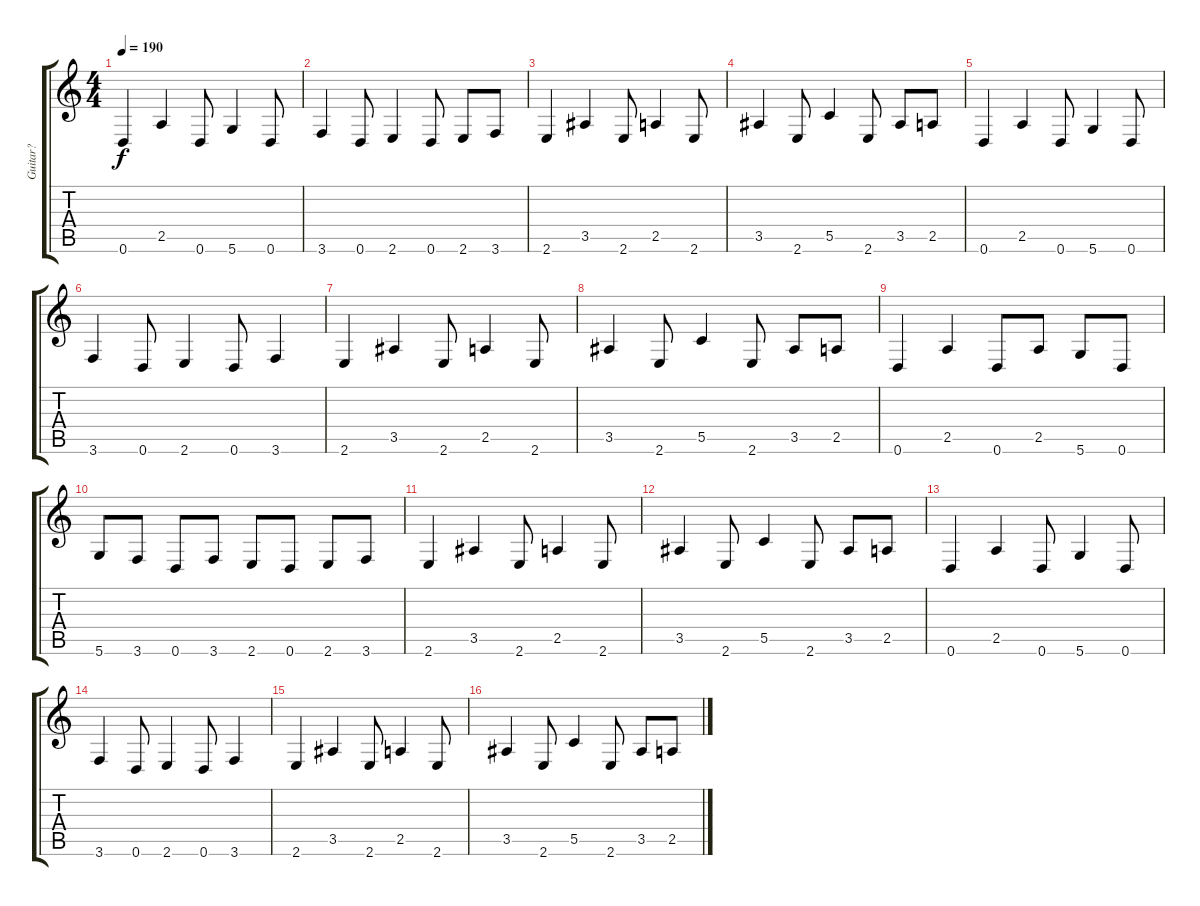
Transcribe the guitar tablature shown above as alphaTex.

\track ("Guitar?" "Guitar?") {instrument overdrivenguitar}
\staff {score tabs}
\tuning (D4 A3 F3 C3 G2 D2) {hide}
\ts (4 4)
\tempo 190
\clef g2
\ks c
0.6.4{dy f} 2.5.4 0.6.8 5.6.4 0.6.8 |
3.6.4 0.6.8 2.6.4 0.6.8 2.6.8 3.6.8 |
2.6.4 3.5.4 2.6.8 2.5.4 2.6.8 |
3.5.4 2.6.8 5.5.4 2.6.8 3.5.8 2.5.8 |
0.6.4 2.5.4 0.6.8 5.6.4 0.6.8 |
3.6.4 0.6.8 2.6.4 0.6.8 3.6.4 |
2.6.4 3.5.4 2.6.8 2.5.4 2.6.8 |
3.5.4 2.6.8 5.5.4 2.6.8 3.5.8 2.5.8 |
0.6.4 2.5.4 0.6.8 2.5.8 5.6.8 0.6.8 |
5.6.8 3.6.8 0.6.8 3.6.8 2.6.8 0.6.8 2.6.8 3.6.8 |
2.6.4 3.5.4 2.6.8 2.5.4 2.6.8 |
3.5.4 2.6.8 5.5.4 2.6.8 3.5.8 2.5.8 |
0.6.4 2.5.4 0.6.8 5.6.4 0.6.8 |
3.6.4 0.6.8 2.6.4 0.6.8 3.6.4 |
2.6.4 3.5.4 2.6.8 2.5.4 2.6.8 |
3.5.4 2.6.8 5.5.4 2.6.8 3.5.8 2.5.8
